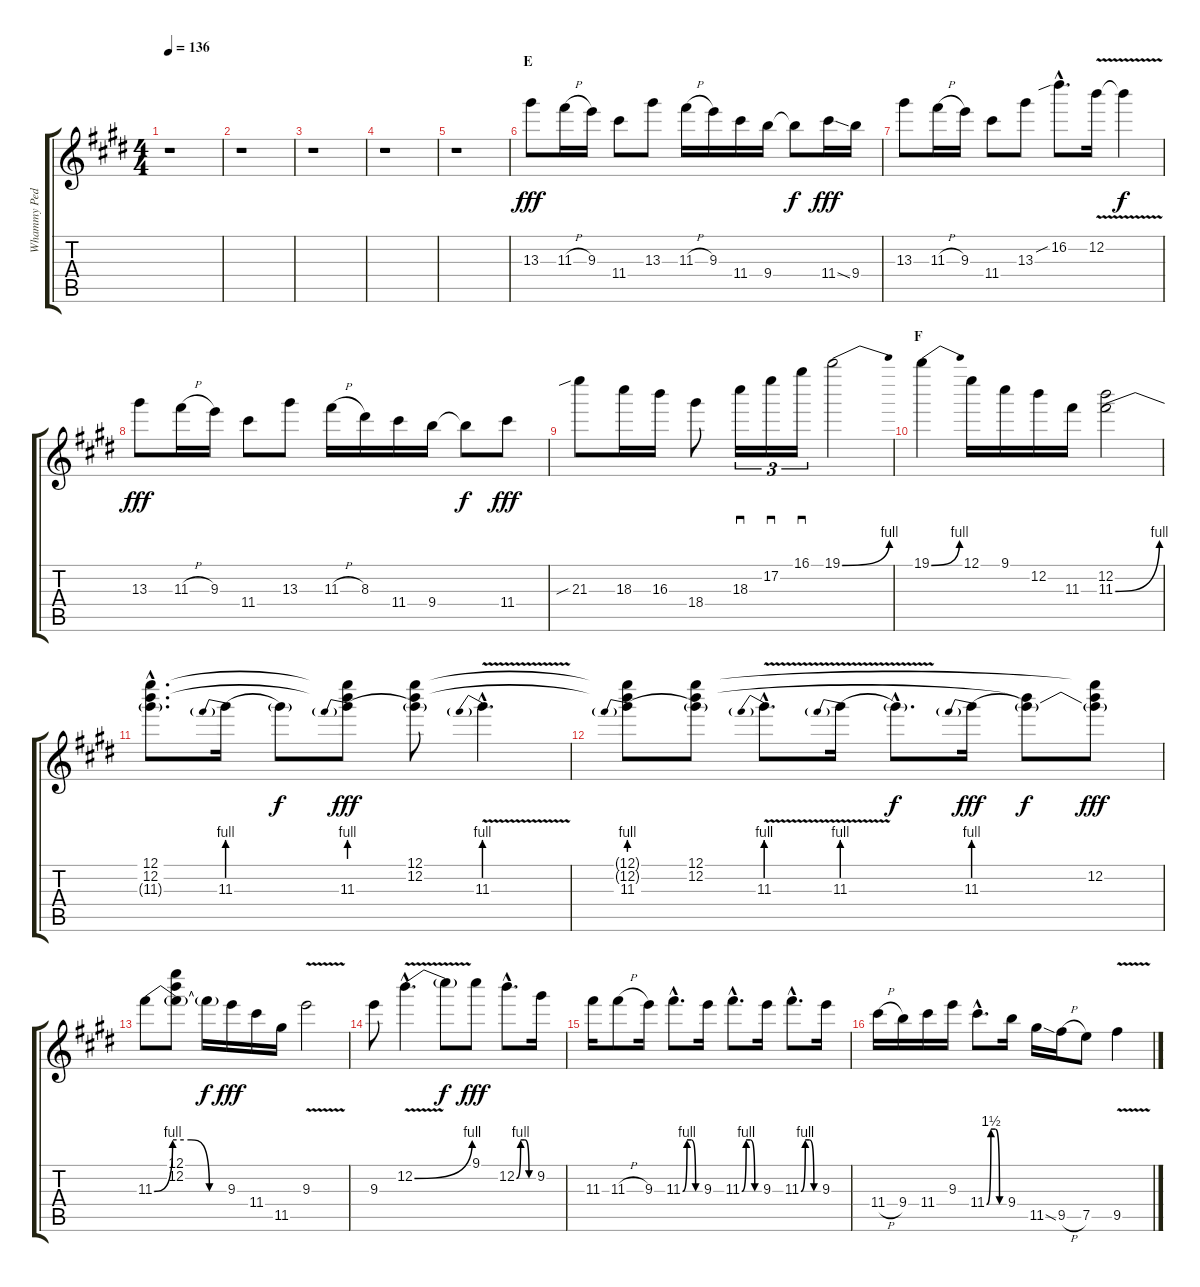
\track ("Whammy Pedal +8va" "Whammy Ped") {instrument distortionguitar}
\staff {score tabs}
\tuning (E5 B4 G4 D4 A3 E3) {hide}
\ts (4 4)
\tempo 136
\clef g2
\ks e
r.1{dy f} |
r.1 |
r.1 |
r.1 |
r.1 |
\section ("" "E")
13.3.8{dy fff} 11.3{h}.16 9.3.16 11.4.8 13.3.8 11.3{h}.16 9.3.16 11.4.16 9.4.16 9.4{t}.8{dy f} 11.4{ss}.16{dy fff} 9.4.16 |
13.3.8 11.3{h}.16 9.3.16 11.4.8 13.3.8 16.2{sib hac}.8{d} 12.2{v}.16 12.2{t}.4{dy f} |
13.3.8{dy fff} 11.3{h}.16 9.3.16 11.4.8 13.3.8 11.3{h}.16 8.3.16 11.4.16 9.4.16 9.4{t}.8{dy f} 11.4.8{dy fff} |
21.3{sib}.8 18.3.16 16.3.16 18.4.8 18.3.16{sd tu (3 2)} 17.2.16{sd tu (3 2)} 16.1.16{sd tu (3 2)} 19.1{be (bend 0 0 60 4)}.2 |
\section ("" "F")
19.1{be (bend 0 0 60 4)}.4 12.1.16 9.1.16 12.2.16 11.3.16 (12.2 11.3{be (bend 0 0 60 4)}).2 |
(12.1{hac} 12.2{hac} 11.3{hac t}).8{d} 11.3{be (prebend 0 4 60 4)}.16 11.3{t}.8{dy f} (12.1{t} 12.2{t} 11.3{be (prebend 0 4 60 4)}).8{dy fff} (12.1 12.2 11.3{t}).8 11.3{be (prebend 0 4 60 4) v hac}.4{d} |
(12.1{t} 12.2{t} 11.3{be (prebend 0 4 60 4)}).8 (12.1 12.2 11.3{t}).8 11.3{be (prebend 0 4 60 4) v hac}.8{d} 11.3{be (prebend 0 4 60 4) v}.16 11.3{hac t}.8{d dy f} 11.3{be (prebend 0 4 60 4)}.16{dy fff} (12.2{t} 11.3{t}).8{dy f} (12.1{t} 12.2 11.3{t}).8{dy fff} |
11.3{be (custom 0 0 15 4 30 4 45 0 60 0)}.8 (12.1 12.2 11.3{t}).8 11.3{t}.16{dy f} 9.3.16{dy fff} 11.4.16 11.5.16 9.3{v}.2 |
9.3.8 12.2{be (bend 0 0 60 4) v hac}.4{d} 12.2{t}.8{dy f} 9.1.8{dy fff} 12.2{be (custom 0 0 15 4 30 4 45 0 60 0) hac}.8{d} 9.2.16 |
11.3.16 11.3{h}.8 9.3.16 11.3{be (custom 0 0 15 4 30 4 45 0 60 0) hac}.8{d} 9.3.16 11.3{be (custom 0 0 15 4 30 4 45 0 60 0) hac}.8{d} 9.3.16 11.3{be (custom 0 0 15 4 30 4 45 0 60 0) hac}.8{d} 9.3.16 |
11.4{h}.16 9.4.16 11.4.16 9.3.16 11.4{be (custom 0 0 15 6 30 6 45 0 60 0) hac}.8{d} 9.4.16 11.5{ss}.16 9.5{h}.16 7.5.8 9.5{v}.4
